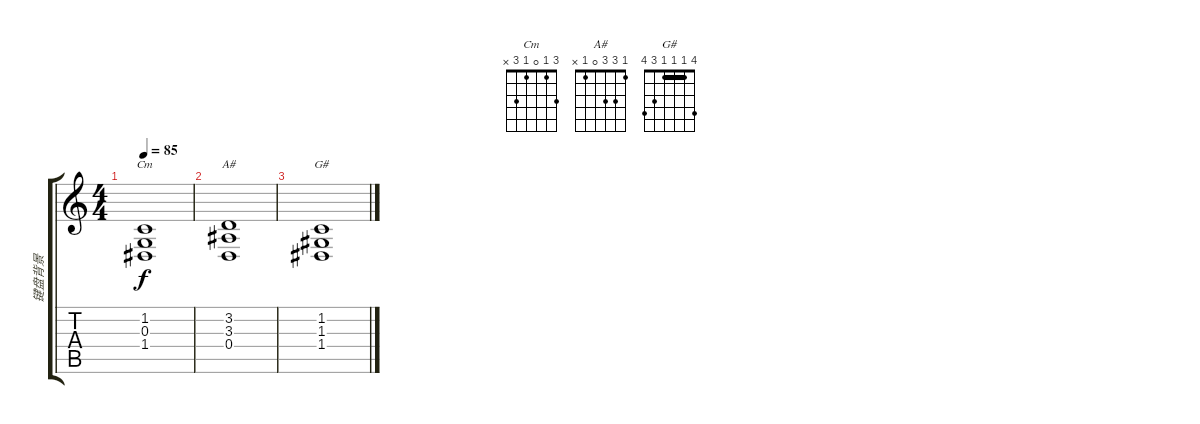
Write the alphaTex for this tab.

\track ("键盘背景" "键盘背景") {instrument choiraahs}
\staff {score tabs}
\tuning (E4 B3 G3 D3 A2 E2) {hide}
\chord ("Cm" 3 1 0 1 3 x)
\chord ("A#" 1 3 3 0 1 x)
\chord ("G#" 4 1 1 1 3 4) {barre 1}
\ts (4 4)
\tempo 85
\clef g2
\ks c
(1.2 0.3 1.4).1{ch "Cm" dy f} |
(3.2 3.3 0.4).1{ch "A#"} |
(1.2 1.3 1.4).1{ch "G#"}
